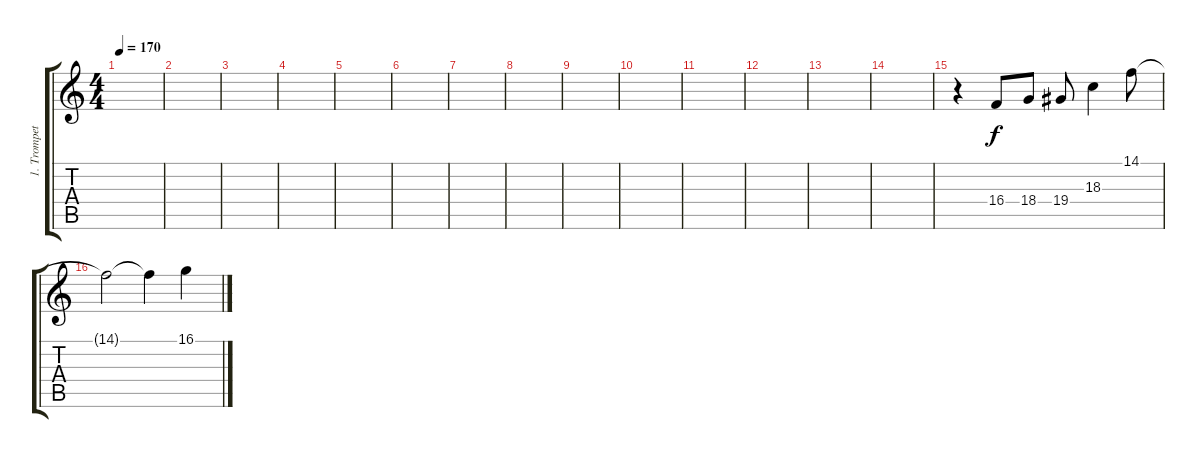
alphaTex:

\track ("1. Trompete" "1. Trompet") {instrument trumpet}
\staff {score tabs}
\tuning (Eb4 Bb3 Gb3 Db3 Ab2 Eb2) {hide}
\ts (4 4)
\tempo 170
\clef g2
\ks c
|
|
|
|
|
|
|
|
|
|
|
|
|
|
r.4 16.4.8 18.4.8 19.4.8 18.3.4 14.1.8 |
14.1{t}.2 14.1{t}.4 16.1.4
